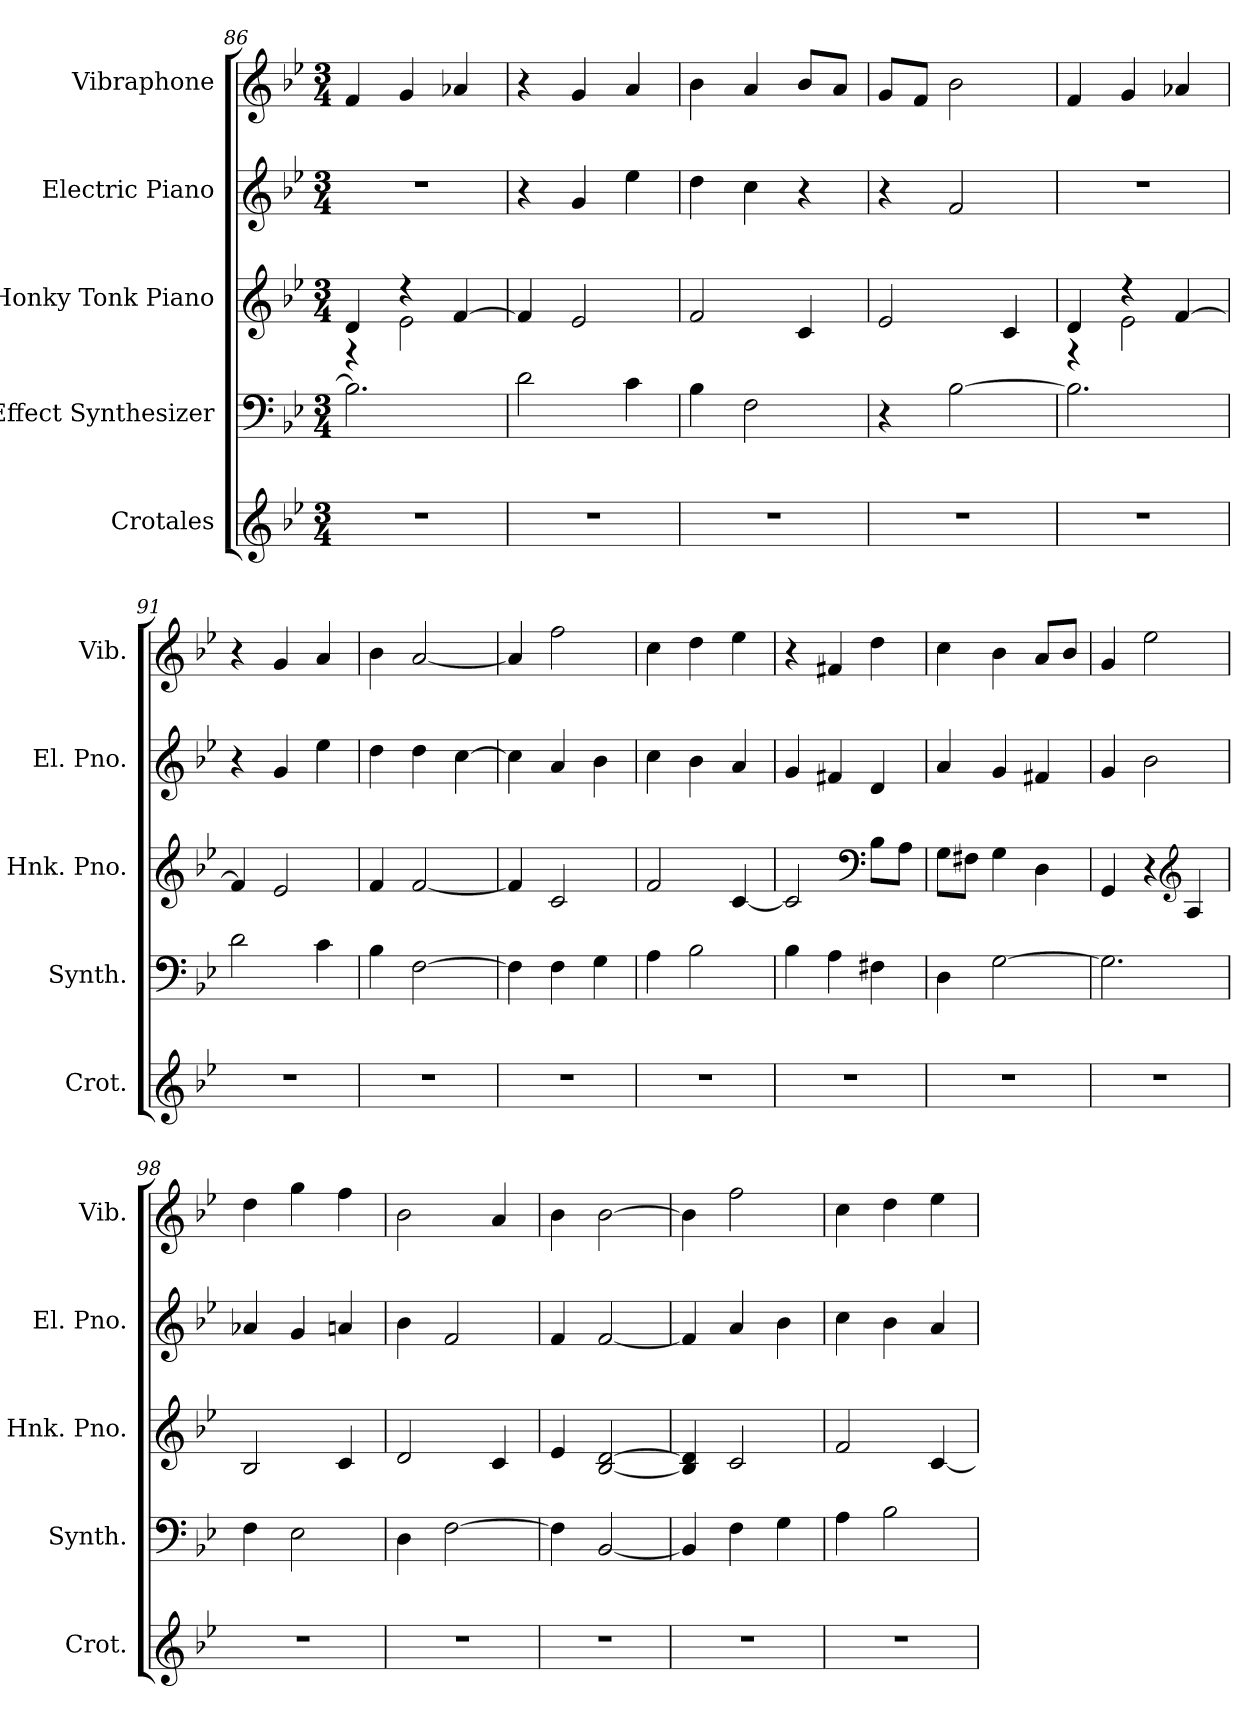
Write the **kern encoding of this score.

**kern	**kern	**kern	**kern	**kern
*part5	*part4	*part3	*part2	*part1
*staff5	*staff4	*staff3	*staff2	*staff1
*I"Crotales	*I"Effect Synthesizer	*I"Honky Tonk Piano	*I"Electric Piano	*I"Vibraphone
*I'Crot.	*I'Synth.	*I'Hnk. Pno.	*I'El. Pno.	*I'Vib.
*clefG2	*clefF4	*clefG2	*clefG2	*clefG2
*ITrd-14c-24	*	*	*	*
*k[b-e-]	*k[b-e-]	*k[b-e-]	*k[b-e-]	*k[b-e-]
*M3/4	*M3/4	*M3/4	*M3/4	*M3/4
=86	=86	=86	=86	=86
*	*	*^	*	*
2.r	2.B-\]	4d/	4r	2.r	4f/
.	.	4r	2e-\	.	4g/
.	.	[4f/	.	.	4a-X/
*	*	*v	*v	*	*
=87	=87	=87	=87	=87
2.r	2d\	4f/]	4r	4r
.	.	2e-/	4g/	4g/
.	4c\	.	4ee-\	4a/
!!LO:PB:g=z
=88	=88	=88	=88	=88
2.r	4B-\	2f/	4dd\	4b-\
.	2F\	.	4cc\	4a/
.	.	4c/	4r	8b-/L
.	.	.	.	8a/J
=89	=89	=89	=89	=89
2.r	4r	2e-/	4r	8g/L
.	.	.	.	8f/J
.	[2B-\	.	2f/	2b-\
.	.	4c/	.	.
=90	=90	=90	=90	=90
*	*	*^	*	*
2.r	2.B-\]	4d/	4r	2.r	4f/
.	.	4r	2e-\	.	4g/
.	.	[4f/	.	.	4a-X/
*	*	*v	*v	*	*
=91	=91	=91	=91	=91
2.r	2d\	4f/]	4r	4r
.	.	2e-/	4g/	4g/
.	4c\	.	4ee-\	4a/
=92	=92	=92	=92	=92
2.r	4B-\	4f/	4dd\	4b-\
.	[2F\	[2f/	4dd\	[2a/
.	.	.	[4cc\	.
=93	=93	=93	=93	=93
2.r	4F\]	4f/]	4cc\]	4a/]
.	4F\	2c/	4a/	2ff\
.	4G\	.	4b-\	.
=94	=94	=94	=94	=94
2.r	4A\	2f/	4cc\	4cc\
.	2B-\	.	4b-\	4dd\
.	.	[4c/	4a/	4ee-\
=95	=95	=95	=95	=95
2.r	4B-\	2c/]	4g/	4r
.	4A\	.	4f#X/	4f#X/
*	*	*clefF4	*	*
.	4F#X\	8B-\L	4d/	4dd\
.	.	8A\J	.	.
!!LO:LB:g=z
=96	=96	=96	=96	=96
2.r	4D\	8G\L	4a/	4cc\
.	.	8F#X\J	.	.
.	[2G\	4G\	4g/	4b-\
.	.	4D\	4f#X/	8a/L
.	.	.	.	8b-/J
=97	=97	=97	=97	=97
2.r	2.G\]	4GG/	4g/	4g/
.	.	4r	2b-\	2ee-\
*	*	*clefG2	*	*
.	.	4A/	.	.
=98	=98	=98	=98	=98
2.r	4F\	2B-/	4a-X/	4dd\
.	2E-\	.	4g/	4gg\
.	.	4c/	4an/	4ff\
=99	=99	=99	=99	=99
2.r	4D\	2d/	4b-\	2b-\
.	[2F\	.	2f/	.
.	.	4c/	.	4a/
=100	=100	=100	=100	=100
2.r	4F\]	4e-/	4f/	4b-\
.	[2BB-/	[2B-/ [2d/	[2f/	[2b-\
=101	=101	=101	=101	=101
2.r	4BB-/]	4B-/] 4d/]	4f/]	4b-\]
.	4F\	2c/	4a/	2ff\
.	4G\	.	4b-\	.
=102	=102	=102	=102	=102
2.r	4A\	2f/	4cc\	4cc\
.	2B-\	.	4b-\	4dd\
.	.	[4c/	4a/	4ee-\
=	=	=	=	=
*-	*-	*-	*-	*-
